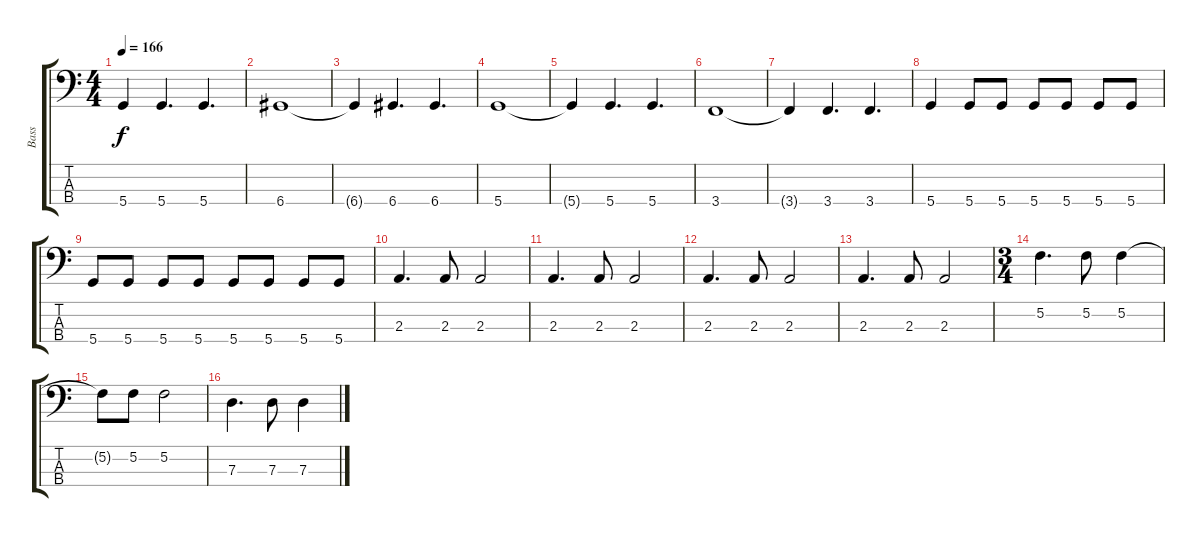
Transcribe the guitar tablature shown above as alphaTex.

\track ("Bass" "Bass") {instrument electricbassfinger}
\staff {score tabs}
\tuning (F2 C2 G1 D1) {hide}
\ts (4 4)
\tempo 166
\clef f4
\ks c
5.4{t}.4{dy f} 5.4.4{d} 5.4.4{d} |
6.4.1 |
6.4{t}.4 6.4.4{d} 6.4.4{d} |
5.4.1 |
5.4{t}.4 5.4.4{d} 5.4.4{d} |
3.4.1 |
3.4{t}.4 3.4.4{d} 3.4.4{d} |
5.4.4 5.4.8 5.4.8 5.4.8 5.4.8 5.4.8 5.4.8 |
5.4.8 5.4.8 5.4.8 5.4.8 5.4.8 5.4.8 5.4.8 5.4.8 |
2.3.4{d} 2.3.8 2.3.2 |
2.3.4{d} 2.3.8 2.3.2 |
2.3.4{d} 2.3.8 2.3.2 |
2.3.4{d} 2.3.8 2.3.2 |
\ts (3 4)
5.2.4{d} 5.2.8 5.2.4 |
5.2{t}.8 5.2.8 5.2.2 |
7.3.4{d} 7.3.8 7.3.4
